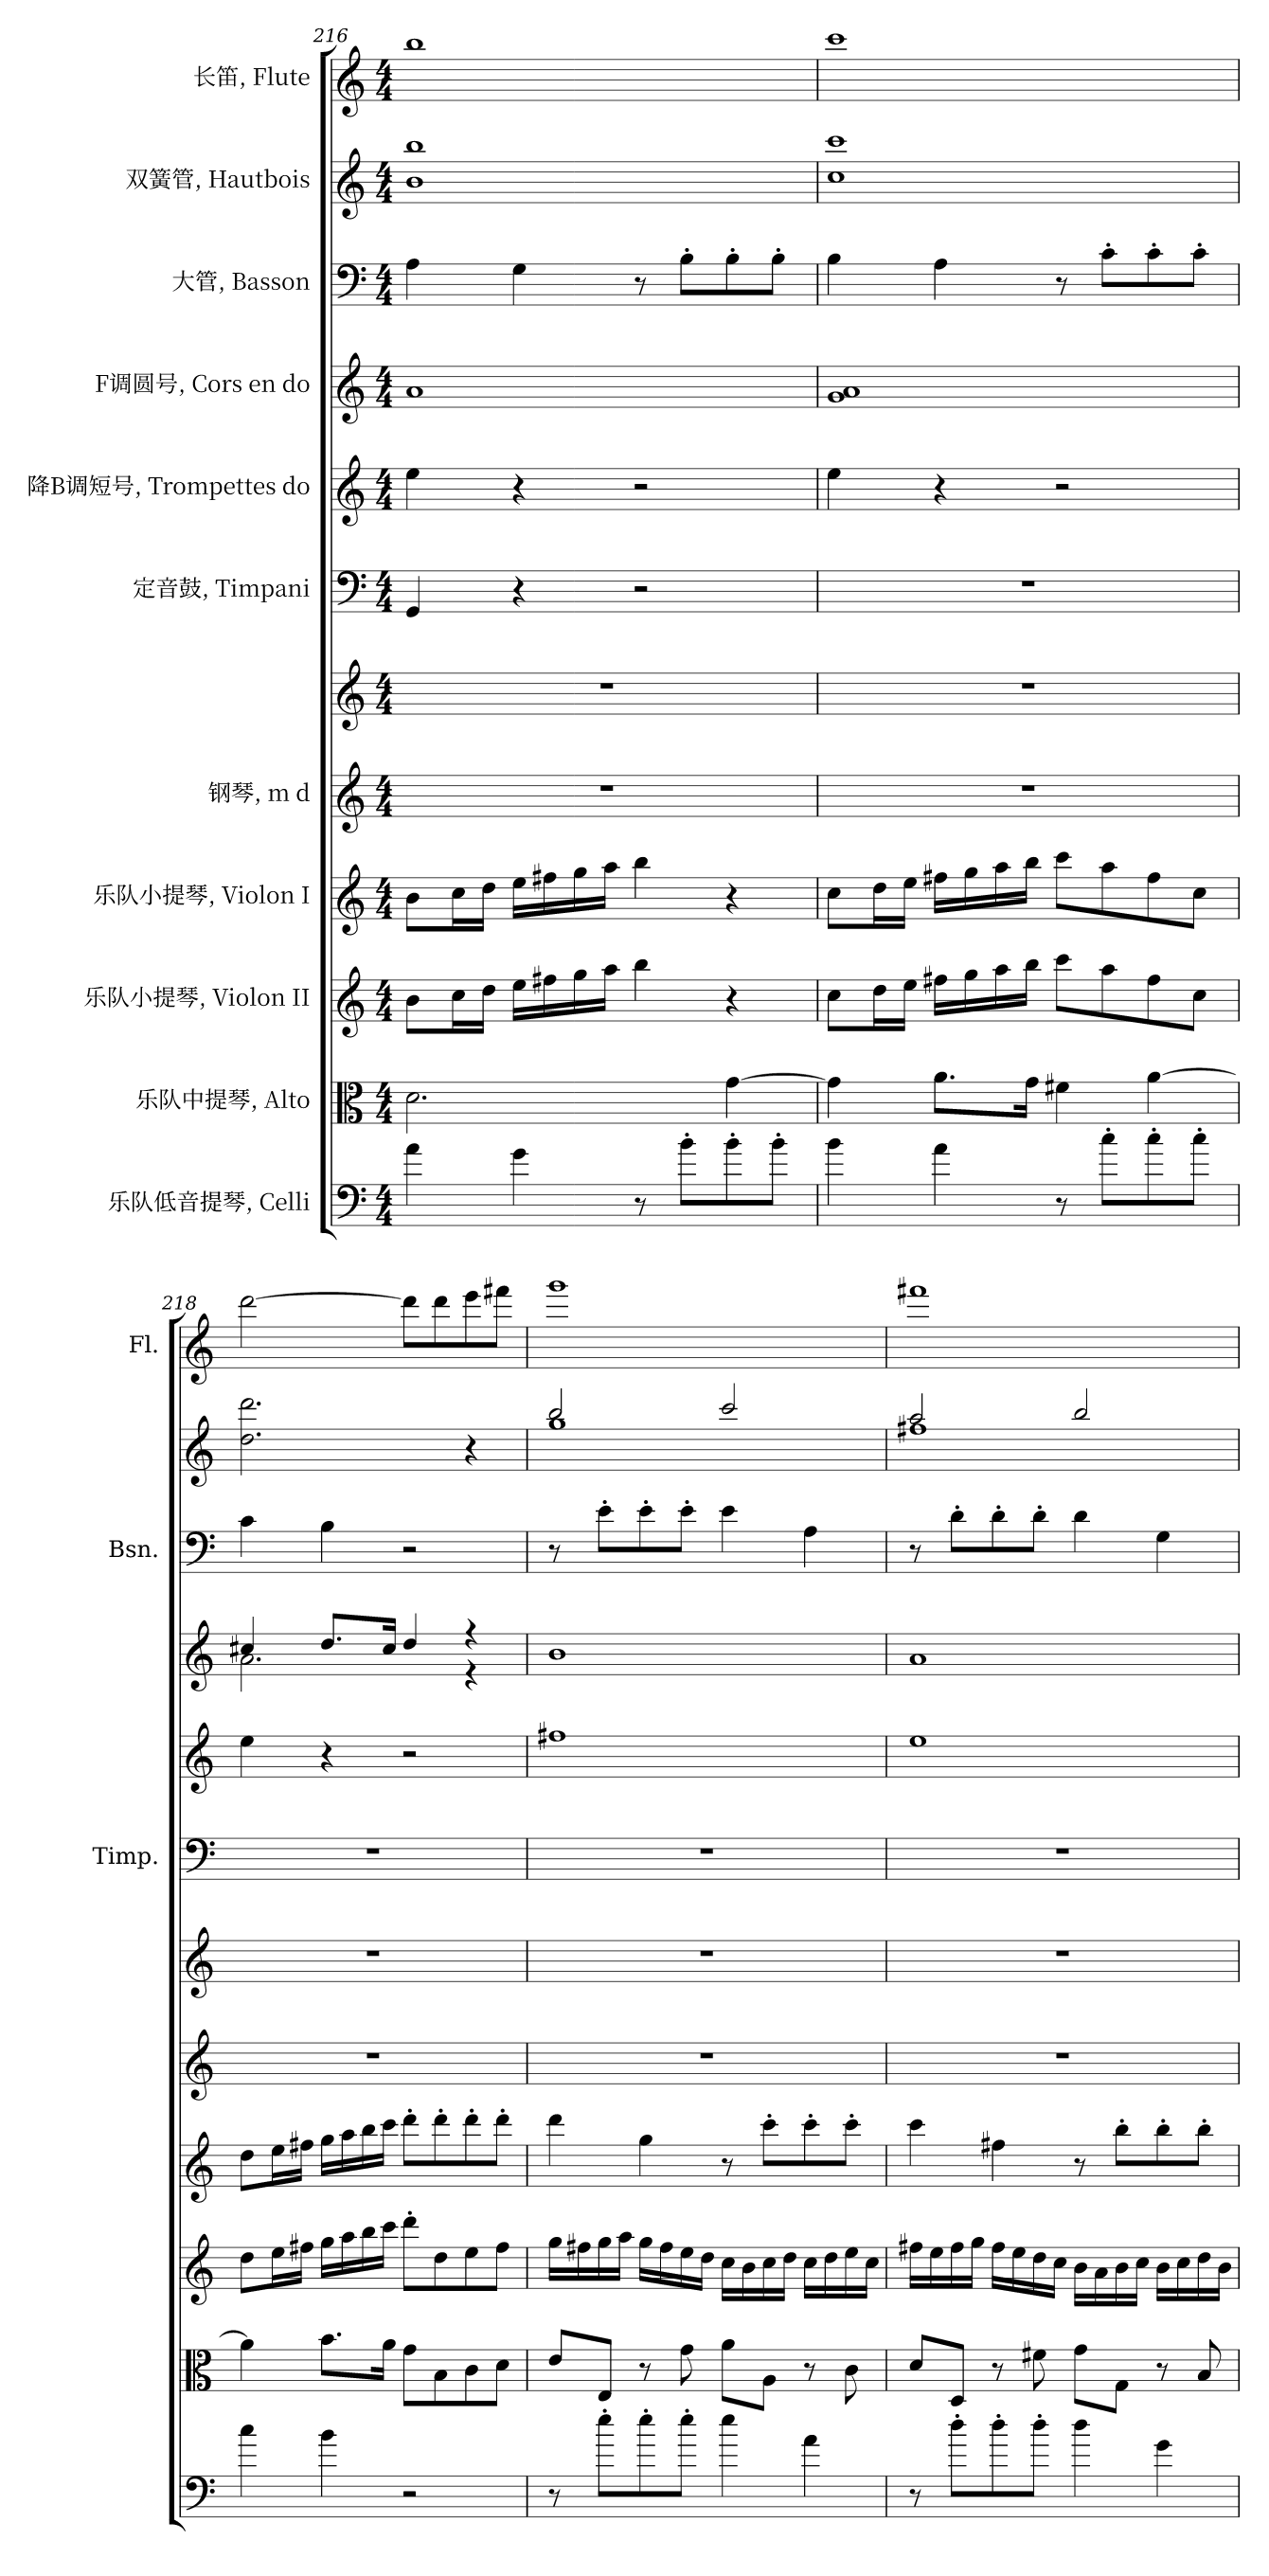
**kern	**kern	**kern	**kern	**kern	**kern	**kern	**kern	**kern	**kern	**kern	**kern
*part11	*part10	*part9	*part8	*part7	*part7	*part6	*part5	*part4	*part3	*part2	*part1
*staff12	*staff11	*staff10	*staff9	*staff8	*staff7	*staff6	*staff5	*staff4	*staff3	*staff2	*staff1
*I"乐队低音提琴, Celli	*I"乐队中提琴, Alto	*I"乐队小提琴, Violon II	*I"乐队小提琴, Violon I	*I"钢琴, m d	*	*I"定音鼓, Timpani	*I"降B调短号, Trompettes do	*I"F调圆号, Cors en do	*I"大管, Basson	*I"双簧管, Hautbois	*I"长笛, Flute
*	*	*	*	*	*	*I'Timp.	*	*	*I'Bsn.	*	*I'Fl.
*clefF4	*clefC3	*clefG2	*clefG2	*clefG2	*clefG2	*clefF4	*clefG2	*clefG2	*clefF4	*clefG2	*clefG2
*ITrd7c12	*	*	*	*	*	*	*ITrd1c2	*ITrd4c7	*	*	*
*k[]	*k[]	*k[]	*k[]	*k[]	*k[]	*k[]	*k[b-e-]	*k[b-]	*k[]	*k[]	*k[]
*M4/4	*M4/4	*M4/4	*M4/4	*M4/4	*M4/4	*M4/4	*M4/4	*M4/4	*M4/4	*M4/4	*M4/4
=216	=216	=216	=216	=216	=216	=216	=216	=216	=216	=216	=216
4A\	2.d\	8b\L	8b\L	1r	1r	4GG/	4dd\	1d	4A\	1b 1bb	1bb
.	.	16cc\L	16cc\L	.	.	.	.	.	.	.	.
.	.	16dd\JJ	16dd\JJ	.	.	.	.	.	.	.	.
4G\	.	16ee\LL	16ee\LL	.	.	4r	4r	.	4G\	.	.
.	.	16ff#X\	16ff#X\	.	.	.	.	.	.	.	.
.	.	16gg\	16gg\	.	.	.	.	.	.	.	.
.	.	16aa\JJ	16aa\JJ	.	.	.	.	.	.	.	.
8r	.	4bb\	4bb\	.	.	2r	2r	.	8r	.	.
8B'\L	.	.	.	.	.	.	.	.	8B'\L	.	.
8B'\	[4g\	4r	4r	.	.	.	.	.	8B'\	.	.
8B'\J	.	.	.	.	.	.	.	.	8B'\J	.	.
!!LO:PB:g=z
=217	=217	=217	=217	=217	=217	=217	=217	=217	=217	=217	=217
4B\	4g\]	8cc\L	8cc\L	1r	1r	1r	4dd\	1c 1d	4B\	1cc 1ccc	1ccc
.	.	16dd\L	16dd\L	.	.	.	.	.	.	.	.
.	.	16ee\JJ	16ee\JJ	.	.	.	.	.	.	.	.
4A\	8.a\L	16ff#X\LL	16ff#X\LL	.	.	.	4r	.	4A\	.	.
.	.	16gg\	16gg\	.	.	.	.	.	.	.	.
.	.	16aa\	16aa\	.	.	.	.	.	.	.	.
.	16g\Jk	16bb\JJ	16bb\JJ	.	.	.	.	.	.	.	.
8r	4f#X\	8ccc\L	8ccc\L	.	.	.	2r	.	8r	.	.
8c'\L	.	8aa\	8aa\	.	.	.	.	.	8c'\L	.	.
8c'\	[4a\	8ff#\	8ff#\	.	.	.	.	.	8c'\	.	.
8c'\J	.	8cc\J	8cc\J	.	.	.	.	.	8c'\J	.	.
=218	=218	=218	=218	=218	=218	=218	=218	=218	=218	=218	=218
*	*	*	*	*	*	*	*	*^	*	*	*
4c\	4a\]	8dd\L	8dd\L	1r	1r	1r	4dd\	4f#X/	2.d\	4c\	2.dd\ 2.ddd\	[2ddd\
.	.	16ee\L	16ee\L	.	.	.	.	.	.	.	.	.
.	.	16ff#X\JJ	16ff#X\JJ	.	.	.	.	.	.	.	.	.
4B\	8.b\L	16gg\LL	16gg\LL	.	.	.	4r	8.g/L	.	4B\	.	.
.	.	16aa\	16aa\	.	.	.	.	.	.	.	.	.
.	.	16bb\	16bb\	.	.	.	.	.	.	.	.	.
.	16a\Jk	16ccc\JJ	16ccc\JJ	.	.	.	.	16f#/Jk	.	.	.	.
2r	8g\L	8ddd'\L	8ddd'\L	.	.	.	2r	4g/	.	2r	.	8ddd\L]
.	8B\	8dd\	8ddd'\	.	.	.	.	.	.	.	.	8ddd\
.	8c\	8ee\	8ddd'\	.	.	.	.	4r	4r	.	4r	8eee\
.	8d\J	8ff#\J	8ddd'\J	.	.	.	.	.	.	.	.	8fff#X\J
*	*	*	*	*	*	*	*	*v	*v	*	*	*
!!LO:PB:g=z
=219	=219	=219	=219	=219	=219	=219	=219	=219	=219	=219	=219
*	*	*	*	*	*	*	*	*	*	*^	*
8r	8e/L	16gg\LL	4ddd\	1r	1r	1r	1een	1e	8r	2bb/	1gg	1ggg
.	.	16ff#X\	.	.	.	.	.	.	.	.	.	.
8e'\L	8E/J	16gg\	.	.	.	.	.	.	8e'\L	.	.	.
.	.	16aa\JJ	.	.	.	.	.	.	.	.	.	.
8e'\	8r	16gg\LL	4gg\	.	.	.	.	.	8e'\	.	.	.
.	.	16ff#\	.	.	.	.	.	.	.	.	.	.
8e'\J	8g\	16ee\	.	.	.	.	.	.	8e'\J	.	.	.
.	.	16dd\JJ	.	.	.	.	.	.	.	.	.	.
4e\	8a\L	16cc\LL	8r	.	.	.	.	.	4e\	2ccc/	.	.
.	.	16b\	.	.	.	.	.	.	.	.	.	.
.	8A\J	16cc\	8ccc'\L	.	.	.	.	.	.	.	.	.
.	.	16dd\JJ	.	.	.	.	.	.	.	.	.	.
4A\	8r	16cc\LL	8ccc'\	.	.	.	.	.	4A\	.	.	.
.	.	16dd\	.	.	.	.	.	.	.	.	.	.
.	8c\	16ee\	8ccc'\J	.	.	.	.	.	.	.	.	.
.	.	16cc\JJ	.	.	.	.	.	.	.	.	.	.
=220	=220	=220	=220	=220	=220	=220	=220	=220	=220	=220	=220	=220
8r	8d/L	16ff#X\LL	4ccc\	1r	1r	1r	1dd	1d	8r	2aa/	1ff#X	1fff#X
.	.	16ee\	.	.	.	.	.	.	.	.	.	.
8d'\L	8D/J	16ff#\	.	.	.	.	.	.	8d'\L	.	.	.
.	.	16gg\JJ	.	.	.	.	.	.	.	.	.	.
8d'\	8r	16ff#\LL	4ff#X\	.	.	.	.	.	8d'\	.	.	.
.	.	16ee\	.	.	.	.	.	.	.	.	.	.
8d'\J	8f#X\	16dd\	.	.	.	.	.	.	8d'\J	.	.	.
.	.	16cc\JJ	.	.	.	.	.	.	.	.	.	.
4d\	8g\L	16b\LL	8r	.	.	.	.	.	4d\	2bb/	.	.
.	.	16a\	.	.	.	.	.	.	.	.	.	.
.	8G\J	16b\	8bb'\L	.	.	.	.	.	.	.	.	.
.	.	16cc\JJ	.	.	.	.	.	.	.	.	.	.
4G\	8r	16b\LL	8bb'\	.	.	.	.	.	4G\	.	.	.
.	.	16cc\	.	.	.	.	.	.	.	.	.	.
.	8B/	16dd\	8bb'\J	.	.	.	.	.	.	.	.	.
.	.	16b\JJ	.	.	.	.	.	.	.	.	.	.
*	*	*	*	*	*	*	*	*	*	*v	*v	*
=	=	=	=	=	=	=	=	=	=	=	=
*-	*-	*-	*-	*-	*-	*-	*-	*-	*-	*-	*-
